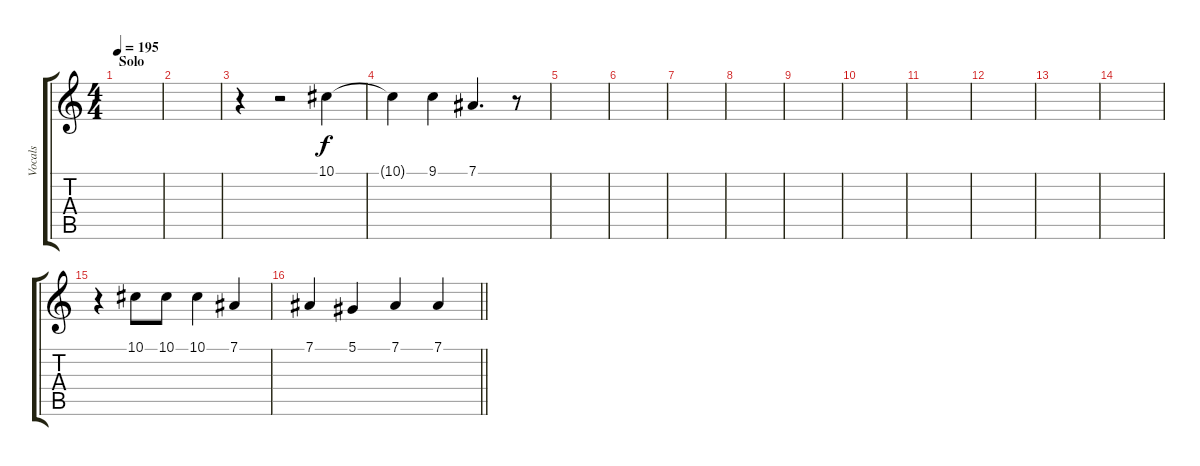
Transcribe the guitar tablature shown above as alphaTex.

\track ("Vocals" "Vocals") {instrument altosax}
\staff {score tabs}
\tuning (Eb4 Bb3 Gb3 Db3 Ab2 Eb2) {hide}
\ts (4 4)
\section ("" "Solo")
\tempo 195
\clef g2
\ks c
|
|
r.4 r.2 10.1.4 |
10.1{t}.4 9.1.4 7.1.4{d} r.8 |
|
|
|
|
|
|
|
|
|
|
r.4 10.1.8 10.1.8 10.1.4 7.1.4 |
\barLineRight lightlight
7.1.4 5.1.4 7.1.4 7.1.4
